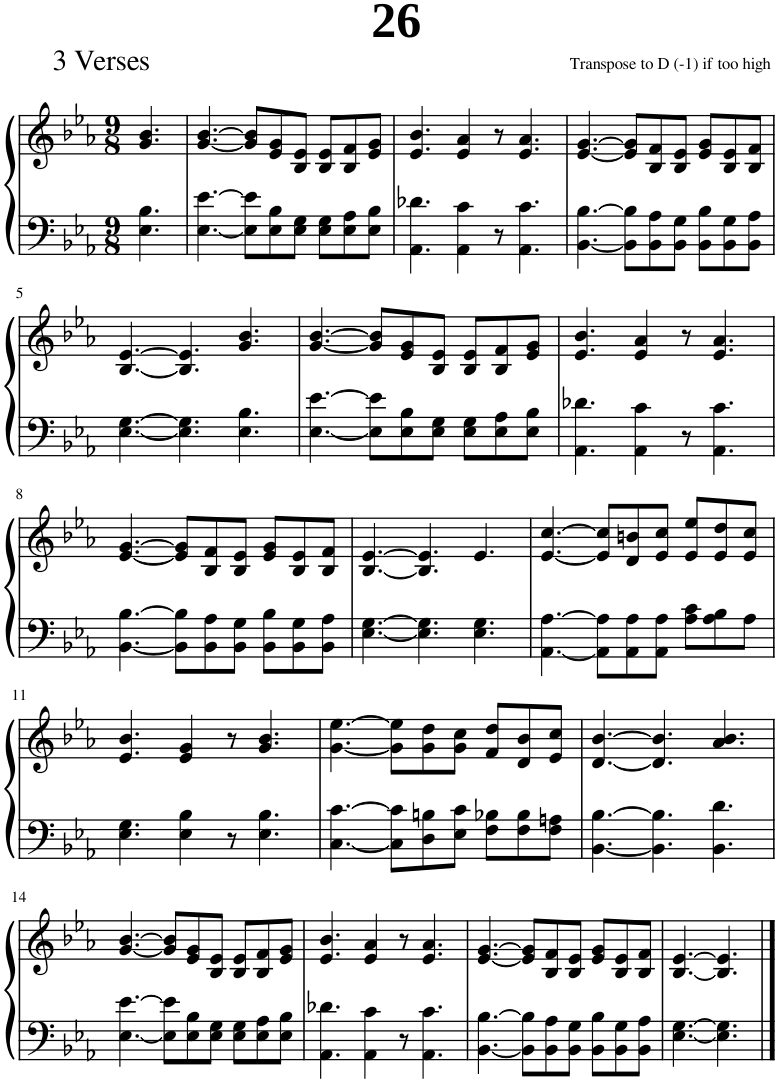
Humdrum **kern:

**kern	**kern
*part1	*part1
*staff2	*staff1
*I"Piano	*
*I'Pno.	*
*clefF4	*clefG2
*k[b-e-a-]	*k[b-e-a-]
*M9/8	*M9/8
=1	=1
4.E-\ 4.B-\	4.g/ 4.b-/
=2	=2
[4.E-\ [4.e-\	[4.g/ [4.b-/
8E-\] 8e-\]L	8g/] 8b-/]L
8E-\ 8B-\	8e-/ 8g/
8E-\ 8G\J	8B-/ 8e-/J
8E-\ 8G\L	8B-/ 8e-/L
8E-\ 8A-\	8B-/ 8f/
8E-\ 8B-\J	8e-/ 8g/J
=3	=3
4.AA-\ 4.d-X\	4.e-/ 4.b-/
4AA-\ 4c\	4e-/ 4a-/
8r	8r
4.AA-\ 4.c\	4.e-/ 4.a-/
=4	=4
[4.BB-\ [4.B-\	[4.e-/ [4.g/
8BB-\] 8B-\]L	8e-/] 8g/]L
8BB-\ 8A-\	8B-/ 8f/
8BB-\ 8G\J	8B-/ 8e-/J
8BB-\ 8B-\L	8e-/ 8g/L
8BB-\ 8G\	8B-/ 8e-/
8BB-\ 8A-\J	8B-/ 8f/J
!!LO:LB:g=z
=5	=5
[4.E-\ [4.G\	[4.B-/ [4.e-/
4.E-\] 4.G\]	4.B-/] 4.e-/]
4.E-\ 4.B-\	4.g/ 4.b-/
=6	=6
[4.E-\ [4.e-\	[4.g/ [4.b-/
8E-\] 8e-\]L	8g/] 8b-/]L
8E-\ 8B-\	8e-/ 8g/
8E-\ 8G\J	8B-/ 8e-/J
8E-\ 8G\L	8B-/ 8e-/L
8E-\ 8A-\	8B-/ 8f/
8E-\ 8B-\J	8e-/ 8g/J
=7	=7
4.AA-\ 4.d-X\	4.e-/ 4.b-/
4AA-\ 4c\	4e-/ 4a-/
8r	8r
4.AA-\ 4.c\	4.e-/ 4.a-/
!!LO:LB:g=z
=8	=8
[4.BB-\ [4.B-\	[4.e-/ [4.g/
8BB-\] 8B-\]L	8e-/] 8g/]L
8BB-\ 8A-\	8B-/ 8f/
8BB-\ 8G\J	8B-/ 8e-/J
8BB-\ 8B-\L	8e-/ 8g/L
8BB-\ 8G\	8B-/ 8e-/
8BB-\ 8A-\J	8B-/ 8f/J
=9	=9
[4.E-\ [4.G\	[4.B-/ [4.e-/
4.E-\] 4.G\]	4.B-/] 4.e-/]
4.E-\ 4.G\	4.e-/
=10	=10
[4.AA-\ [4.A-\	[4.e-/ [4.cc/
8AA-\] 8A-\]L	8e-/] 8cc/]L
8AA-\ 8A-\	8d/ 8bn/
8AA-\ 8A-\J	8e-/ 8cc/J
8A-\ 8c\L	8e-/ 8ee-/L
8A-\ 8B-\	8e-/ 8dd/
8A-\J	8e-/ 8cc/J
!!LO:LB:g=z
=11	=11
4.E-\ 4.G\	4.e-/ 4.b-/
4E-\ 4B-\	4e-/ 4g/
8r	8r
4.E-\ 4.B-\	4.g/ 4.b-/
=12	=12
[4.C\ [4.c\	[4.g\ [4.ee-\
8C\] 8c\]L	8g\] 8ee-\]L
8D\ 8Bn\	8g\ 8dd\
8E-\ 8c\J	8g\ 8cc\J
8F\ 8B-X\L	8f/ 8dd/L
8F\ 8B-\	8d/ 8b-/
8F\ 8An\J	8e-/ 8cc/J
=13	=13
[4.BB-\ [4.B-\	[4.d/ [4.b-/
4.BB-\] 4.B-\]	4.d/] 4.b-/]
4.BB-\ 4.d\	4.a-/ 4.b-/
!!LO:LB:g=z
=14	=14
[4.E-\ [4.e-\	[4.g/ [4.b-/
8E-\] 8e-\]L	8g/] 8b-/]L
8E-\ 8B-\	8e-/ 8g/
8E-\ 8G\J	8B-/ 8e-/J
8E-\ 8G\L	8B-/ 8e-/L
8E-\ 8A-\	8B-/ 8f/
8E-\ 8B-\J	8e-/ 8g/J
=15	=15
4.AA-\ 4.d-X\	4.e-/ 4.b-/
4AA-\ 4c\	4e-/ 4a-/
8r	8r
4.AA-\ 4.c\	4.e-/ 4.a-/
=16	=16
[4.BB-\ [4.B-\	[4.e-/ [4.g/
8BB-\] 8B-\]L	8e-/] 8g/]L
8BB-\ 8A-\	8B-/ 8f/
8BB-\ 8G\J	8B-/ 8e-/J
8BB-\ 8B-\L	8e-/ 8g/L
8BB-\ 8G\	8B-/ 8e-/
8BB-\ 8A-\J	8B-/ 8f/J
=17	=17
[4.E-\ [4.G\	[4.B-/ [4.e-/
4.E-\] 4.G\]	4.B-/] 4.e-/]
==	==
*-	*-
